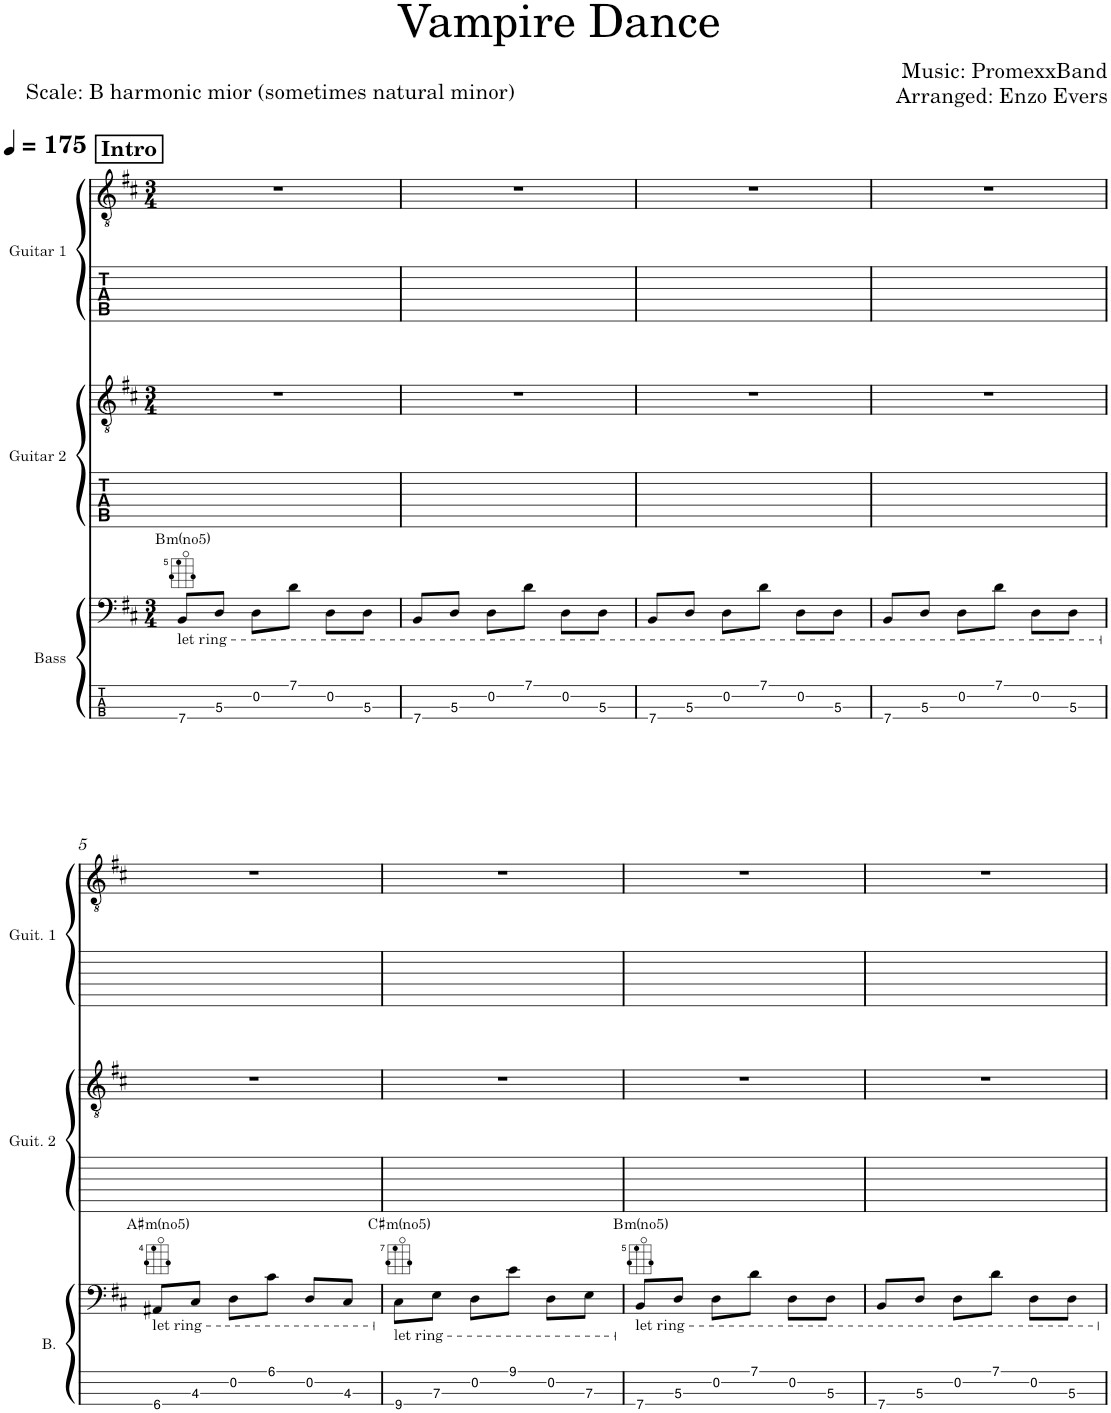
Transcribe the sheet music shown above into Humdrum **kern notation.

**kern	**kern	**harte	**kern	**kern	**kern	**kern
*part3	*part3	*part3	*part2	*part2	*part1	*part1
*staff6	*staff5	*	*staff4	*staff3	*staff2	*staff1
*I"Bass	*	*	*I"Guitar 2	*	*I"Guitar 1	*
*I'B.	*	*	*I'Guit. 2	*	*I'Guit. 1	*
*stria4	*stria5	*	*stria6	*stria5	*stria6	*stria5
*	*clefF4	*	*	*clefGv2	*	*clefGv2
*Trd7c12	*Trd7c12	*	*	*	*	*
*k[f#c#]	*k[f#c#]	*	*k[f#c#]	*k[f#c#]	*k[f#c#]	*k[f#c#]
*M3/4	*M3/4	*	*M3/4	*M3/4	*M3/4	*M3/4
*MM175	*MM175	*	*MM175	*MM175	*MM175	*MM175
!!LO:REH:place=s1:a:B:cj:t=Intro
=1	=1	=1	=1	=1	=1	=1
!	!LO:TX:b:t=let ring	!LO:H:kt=m	!	!	!	!
8BBL	8BB/L	B:min(*5)	2.r	2.r	2.r	2.r
8DJ	8D/J	.	.	.	.	.
8DL	8D\L	.	.	.	.	.
8dJ	8d\J	.	.	.	.	.
8DL	8D\L	.	.	.	.	.
8DJ	8D\J	.	.	.	.	.
=2	=2	=2	=2	=2	=2	=2
8BBL	8BB/L	.	2.r	2.r	2.r	2.r
8DJ	8D/J	.	.	.	.	.
8DL	8D\L	.	.	.	.	.
8dJ	8d\J	.	.	.	.	.
8DL	8D\L	.	.	.	.	.
8DJ	8D\J	.	.	.	.	.
=3	=3	=3	=3	=3	=3	=3
8BBL	8BB/L	.	2.r	2.r	2.r	2.r
8DJ	8D/J	.	.	.	.	.
8DL	8D\L	.	.	.	.	.
8dJ	8d\J	.	.	.	.	.
8DL	8D\L	.	.	.	.	.
8DJ	8D\J	.	.	.	.	.
=4	=4	=4	=4	=4	=4	=4
8BBL	8BB/L	.	2.r	2.r	2.r	2.r
8DJ	8D/J	.	.	.	.	.
8DL	8D\L	.	.	.	.	.
8dJ	8d\J	.	.	.	.	.
8DL	8D\L	.	.	.	.	.
8DJ	8D\J	.	.	.	.	.
!!LO:LB:g=z
=5	=5	=5	=5	=5	=5	=5
!	!LO:TX:b:t=let ring	!LO:H:kt=m	!	!	!	!
8AA#L	8AA#X/L	A#:min(*5)	2.r	2.r	2.r	2.r
8C#J	8C#/J	.	.	.	.	.
8DL	8D\L	.	.	.	.	.
8c#J	8c#\J	.	.	.	.	.
8DL	8D/L	.	.	.	.	.
8C#J	8C#/J	.	.	.	.	.
=6	=6	=6	=6	=6	=6	=6
!	!LO:TX:b:t=let ring	!LO:H:kt=m	!	!	!	!
8C#L	8C#\L	C#:min(*5)	2.r	2.r	2.r	2.r
8EJ	8E\J	.	.	.	.	.
8DL	8D\L	.	.	.	.	.
8eJ	8e\J	.	.	.	.	.
8DL	8D\L	.	.	.	.	.
8EJ	8E\J	.	.	.	.	.
=7	=7	=7	=7	=7	=7	=7
!	!LO:TX:b:t=let ring	!LO:H:kt=m	!	!	!	!
8BBL	8BB/L	B:min(*5)	2.r	2.r	2.r	2.r
8DJ	8D/J	.	.	.	.	.
8DL	8D\L	.	.	.	.	.
8dJ	8d\J	.	.	.	.	.
8DL	8D\L	.	.	.	.	.
8DJ	8D\J	.	.	.	.	.
=8	=8	=8	=8	=8	=8	=8
8BBL	8BB/L	.	2.r	2.r	2.r	2.r
8DJ	8D/J	.	.	.	.	.
8DL	8D\L	.	.	.	.	.
8dJ	8d\J	.	.	.	.	.
8DL	8D\L	.	.	.	.	.
8DJ	8D\J	.	.	.	.	.
=	=	=	=	=	=	=
*-	*-	*-	*-	*-	*-	*-
